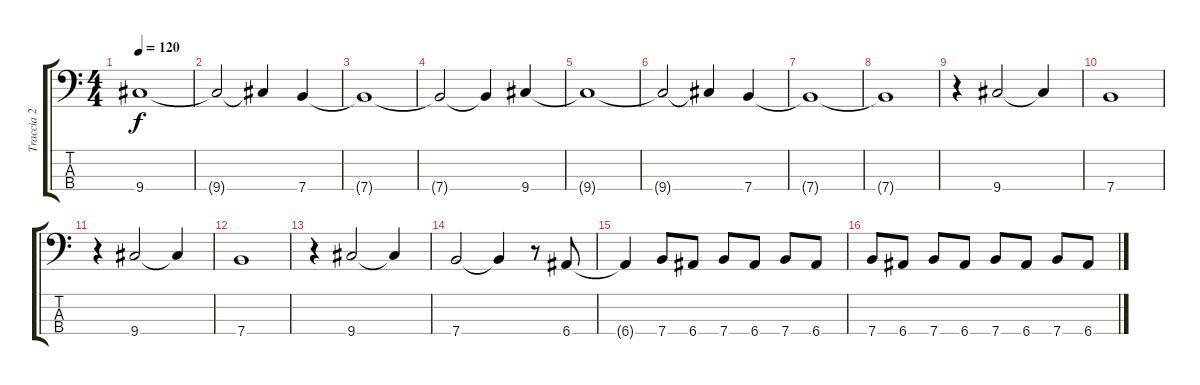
\track ("Traccia 2" "Traccia 2") {instrument electricbassfinger}
\staff {score tabs}
\tuning (G2 D2 A1 E1) {hide}
\ts (4 4)
\tempo 120
\clef f4
\ks c
9.4.1{dy f} |
9.4{t}.2 9.4{t}.4 7.4.4 |
7.4{t}.1 |
7.4{t}.2 7.4{t}.4 9.4.4 |
9.4{t}.1 |
9.4{t}.2 9.4{t}.4 7.4.4 |
7.4{t}.1 |
7.4{t}.1 |
r.4 9.4.2 9.4{t}.4 |
7.4.1 |
r.4 9.4.2 9.4{t}.4 |
7.4.1 |
r.4 9.4.2 9.4{t}.4 |
7.4.2 7.4{t}.4 r.8 6.4.8 |
6.4{t}.4 7.4.8 6.4.8 7.4.8 6.4.8 7.4.8 6.4.8 |
7.4.8 6.4.8 7.4.8 6.4.8 7.4.8 6.4.8 7.4.8 6.4.8
